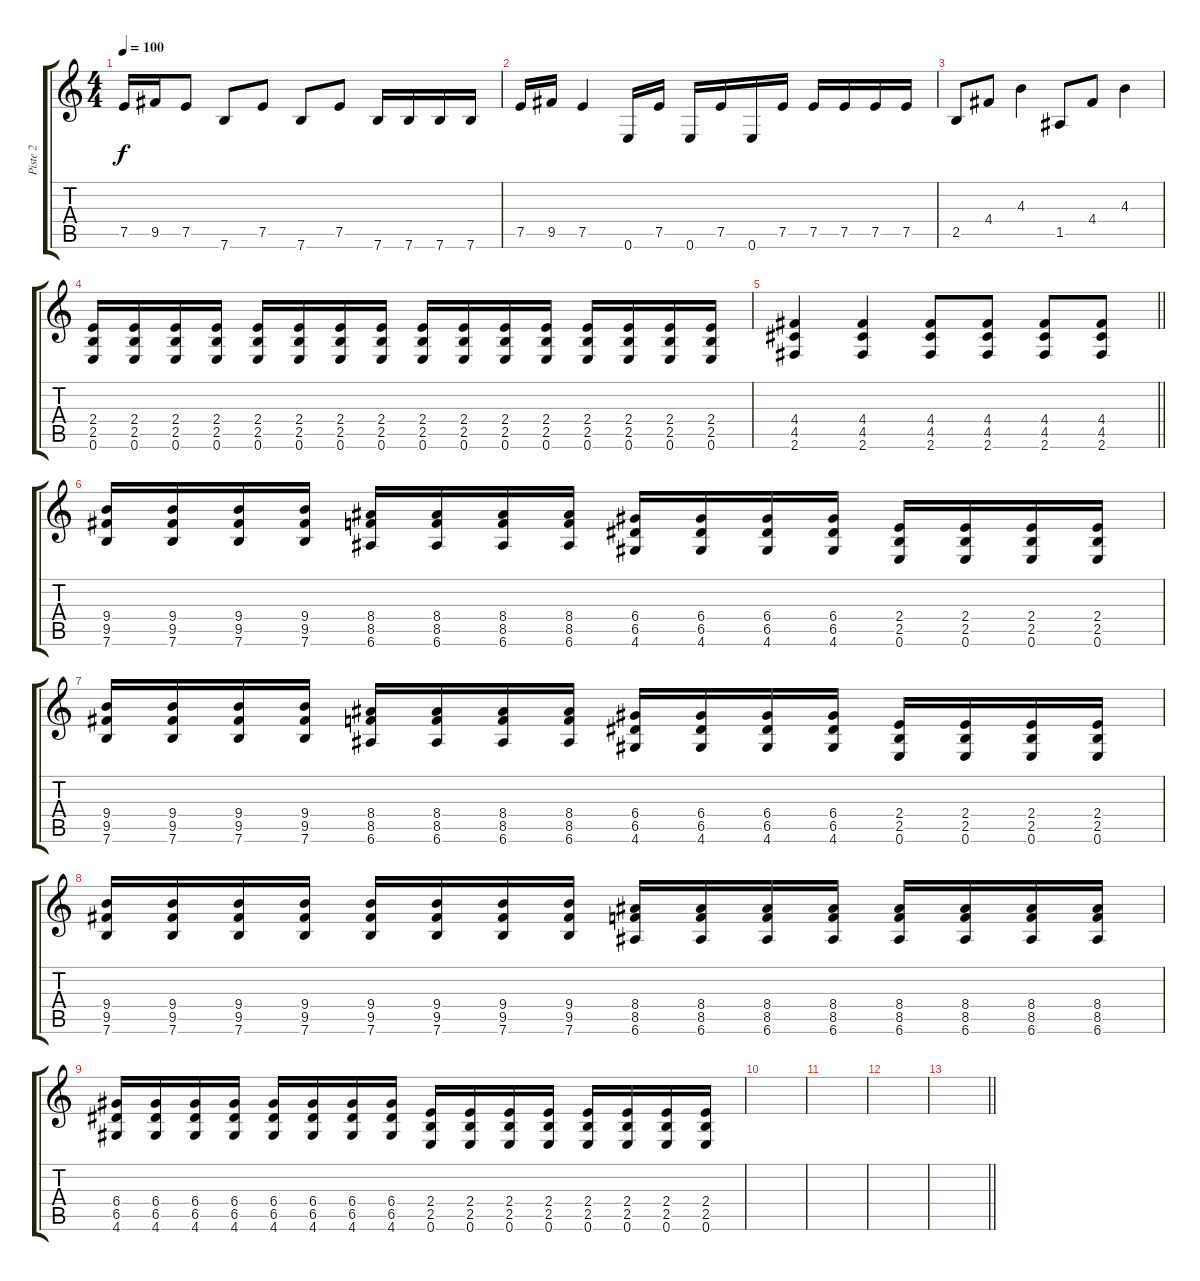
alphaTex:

\track ("Piste 2" "Piste 2") {instrument distortionguitar}
\staff {score tabs}
\tuning (E4 B3 G3 D3 A2 E2) {hide}
\ts (4 4)
\tempo 100
\clef g2
\ks c
7.5.16{dy f} 9.5.16 7.5.8 7.6.8 7.5.8 7.6.8 7.5.8 7.6.16 7.6.16 7.6.16 7.6.16 |
7.5.16 9.5.16 7.5.4 0.6.16 7.5.16 0.6.16 7.5.16 0.6.16 7.5.16 7.5.16 7.5.16 7.5.16 7.5.16 |
2.5.8{instrument electricguitarclean} 4.4.8 4.3.4 1.5.8 4.4.8 4.3.4 |
(2.4 2.5 0.6).16{instrument distortionguitar} (2.4 2.5 0.6).16 (2.4 2.5 0.6).16 (2.4 2.5 0.6).16 (2.4 2.5 0.6).16 (2.4 2.5 0.6).16 (2.4 2.5 0.6).16 (2.4 2.5 0.6).16 (2.4 2.5 0.6).16 (2.4 2.5 0.6).16 (2.4 2.5 0.6).16 (2.4 2.5 0.6).16 (2.4 2.5 0.6).16 (2.4 2.5 0.6).16 (2.4 2.5 0.6).16 (2.4 2.5 0.6).16 |
\barLineRight lightlight
(4.4 4.5 2.6).4 (4.4 4.5 2.6).4 (4.4 4.5 2.6).8 (4.4 4.5 2.6).8 (4.4 4.5 2.6).8 (4.4 4.5 2.6).8 |
(9.4 9.5 7.6).16 (9.4 9.5 7.6).16 (9.4 9.5 7.6).16 (9.4 9.5 7.6).16 (8.4 8.5 6.6).16 (8.4 8.5 6.6).16 (8.4 8.5 6.6).16 (8.4 8.5 6.6).16 (6.4 6.5 4.6).16 (6.4 6.5 4.6).16 (6.4 6.5 4.6).16 (6.4 6.5 4.6).16 (2.4 2.5 0.6).16 (2.4 2.5 0.6).16 (2.4 2.5 0.6).16 (2.4 2.5 0.6).16 |
(9.4 9.5 7.6).16 (9.4 9.5 7.6).16 (9.4 9.5 7.6).16 (9.4 9.5 7.6).16 (8.4 8.5 6.6).16 (8.4 8.5 6.6).16 (8.4 8.5 6.6).16 (8.4 8.5 6.6).16 (6.4 6.5 4.6).16 (6.4 6.5 4.6).16 (6.4 6.5 4.6).16 (6.4 6.5 4.6).16 (2.4 2.5 0.6).16 (2.4 2.5 0.6).16 (2.4 2.5 0.6).16 (2.4 2.5 0.6).16 |
(9.4 9.5 7.6).16 (9.4 9.5 7.6).16 (9.4 9.5 7.6).16 (9.4 9.5 7.6).16 (9.4 9.5 7.6).16 (9.4 9.5 7.6).16 (9.4 9.5 7.6).16 (9.4 9.5 7.6).16 (8.4 8.5 6.6).16 (8.4 8.5 6.6).16 (8.4 8.5 6.6).16 (8.4 8.5 6.6).16 (8.4 8.5 6.6).16 (8.4 8.5 6.6).16 (8.4 8.5 6.6).16 (8.4 8.5 6.6).16 |
(6.4 6.5 4.6).16 (6.4 6.5 4.6).16 (6.4 6.5 4.6).16 (6.4 6.5 4.6).16 (6.4 6.5 4.6).16 (6.4 6.5 4.6).16 (6.4 6.5 4.6).16 (6.4 6.5 4.6).16 (2.4 2.5 0.6).16 (2.4 2.5 0.6).16 (2.4 2.5 0.6).16 (2.4 2.5 0.6).16 (2.4 2.5 0.6).16 (2.4 2.5 0.6).16 (2.4 2.5 0.6).16 (2.4 2.5 0.6).16 |
|
|
|
\barLineRight lightlight
